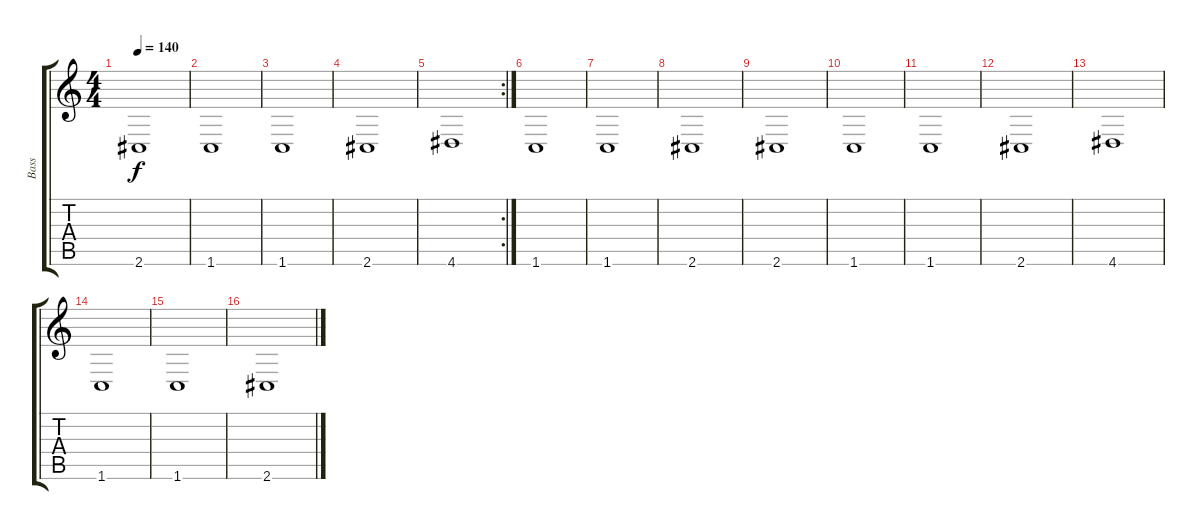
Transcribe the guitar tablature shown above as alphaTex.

\track ("Bass" "Bass") {instrument electricbassfinger}
\staff {score tabs}
\tuning (B3 Gb3 D3 A2 E2 B1) {hide}
\ts (4 4)
\tempo 140
\clef g2
\ks c
2.6.1{dy f} |
1.6.1 |
1.6.1 |
2.6.1 |
\rc 2
4.6.1 |
1.6.1 |
1.6.1 |
2.6.1 |
2.6.1 |
1.6.1 |
1.6.1 |
2.6.1 |
4.6.1 |
1.6.1 |
1.6.1 |
2.6.1
